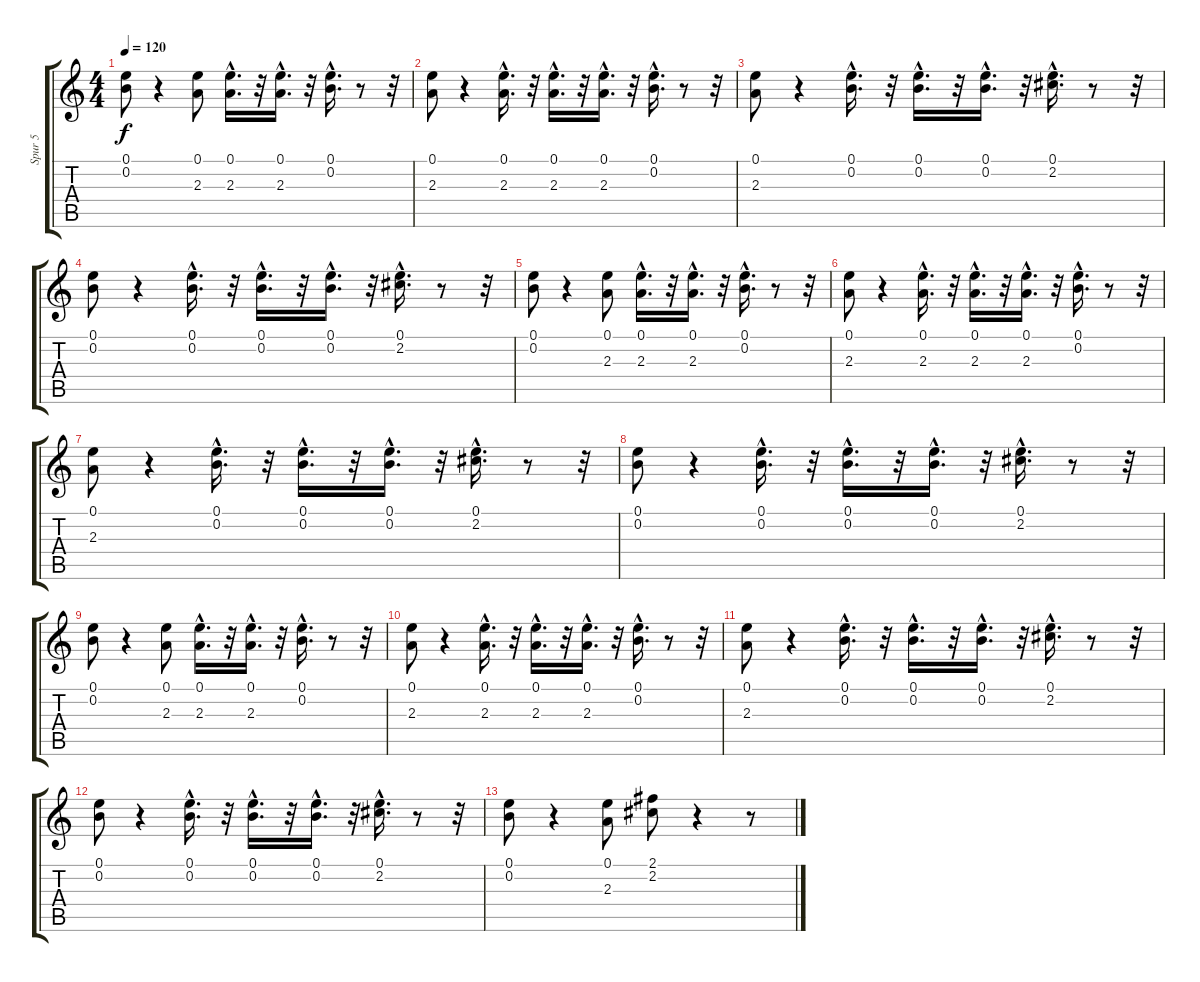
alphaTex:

\track ("Spur 5" "Spur 5") {instrument electricguitarclean}
\staff {score tabs}
\tuning (E4 B3 G3 D3 A2 E2) {hide}
\ts (4 4)
\tempo 120
\clef g2
\ks c
(0.1 0.2).8{dy f} r.4 (0.1 2.3).8 (0.1{hac} 2.3{hac}).16{d} r.32 (0.1{hac} 2.3{hac}).16{d} r.32 (0.1{hac} 0.2{hac}).16{d} r.8 r.32 |
(0.1 2.3).8 r.4 (0.1{hac} 2.3{hac}).16{d} r.32 (0.1{hac} 2.3{hac}).16{d} r.32 (0.1{hac} 2.3{hac}).16{d} r.32 (0.1{hac} 0.2{hac}).16{d} r.8 r.32 |
(0.1 2.3).8 r.4 (0.1{hac} 0.2{hac}).16{d} r.32 (0.1{hac} 0.2{hac}).16{d} r.32 (0.1{hac} 0.2{hac}).16{d} r.32 (0.1{hac} 2.2{hac}).16{d} r.8 r.32 |
(0.1 0.2).8 r.4 (0.1{hac} 0.2{hac}).16{d} r.32 (0.1{hac} 0.2{hac}).16{d} r.32 (0.1{hac} 0.2{hac}).16{d} r.32 (0.1{hac} 2.2{hac}).16{d} r.8 r.32 |
(0.1 0.2).8 r.4 (0.1 2.3).8 (0.1{hac} 2.3{hac}).16{d} r.32 (0.1{hac} 2.3{hac}).16{d} r.32 (0.1{hac} 0.2{hac}).16{d} r.8 r.32 |
(0.1 2.3).8 r.4 (0.1{hac} 2.3{hac}).16{d} r.32 (0.1{hac} 2.3{hac}).16{d} r.32 (0.1{hac} 2.3{hac}).16{d} r.32 (0.1{hac} 0.2{hac}).16{d} r.8 r.32 |
(0.1 2.3).8 r.4 (0.1{hac} 0.2{hac}).16{d} r.32 (0.1{hac} 0.2{hac}).16{d} r.32 (0.1{hac} 0.2{hac}).16{d} r.32 (0.1{hac} 2.2{hac}).16{d} r.8 r.32 |
(0.1 0.2).8 r.4 (0.1{hac} 0.2{hac}).16{d} r.32 (0.1{hac} 0.2{hac}).16{d} r.32 (0.1{hac} 0.2{hac}).16{d} r.32 (0.1{hac} 2.2{hac}).16{d} r.8 r.32 |
(0.1 0.2).8 r.4 (0.1 2.3).8 (0.1{hac} 2.3{hac}).16{d} r.32 (0.1{hac} 2.3{hac}).16{d} r.32 (0.1{hac} 0.2{hac}).16{d} r.8 r.32 |
(0.1 2.3).8 r.4 (0.1{hac} 2.3{hac}).16{d} r.32 (0.1{hac} 2.3{hac}).16{d} r.32 (0.1{hac} 2.3{hac}).16{d} r.32 (0.1{hac} 0.2{hac}).16{d} r.8 r.32 |
(0.1 2.3).8 r.4 (0.1{hac} 0.2{hac}).16{d} r.32 (0.1{hac} 0.2{hac}).16{d} r.32 (0.1{hac} 0.2{hac}).16{d} r.32 (0.1{hac} 2.2{hac}).16{d} r.8 r.32 |
(0.1 0.2).8 r.4 (0.1{hac} 0.2{hac}).16{d} r.32 (0.1{hac} 0.2{hac}).16{d} r.32 (0.1{hac} 0.2{hac}).16{d} r.32 (0.1{hac} 2.2{hac}).16{d} r.8 r.32 |
(0.1 0.2).8 r.4 (0.1 2.3).8 (2.1 2.2).8 r.4 r.8
